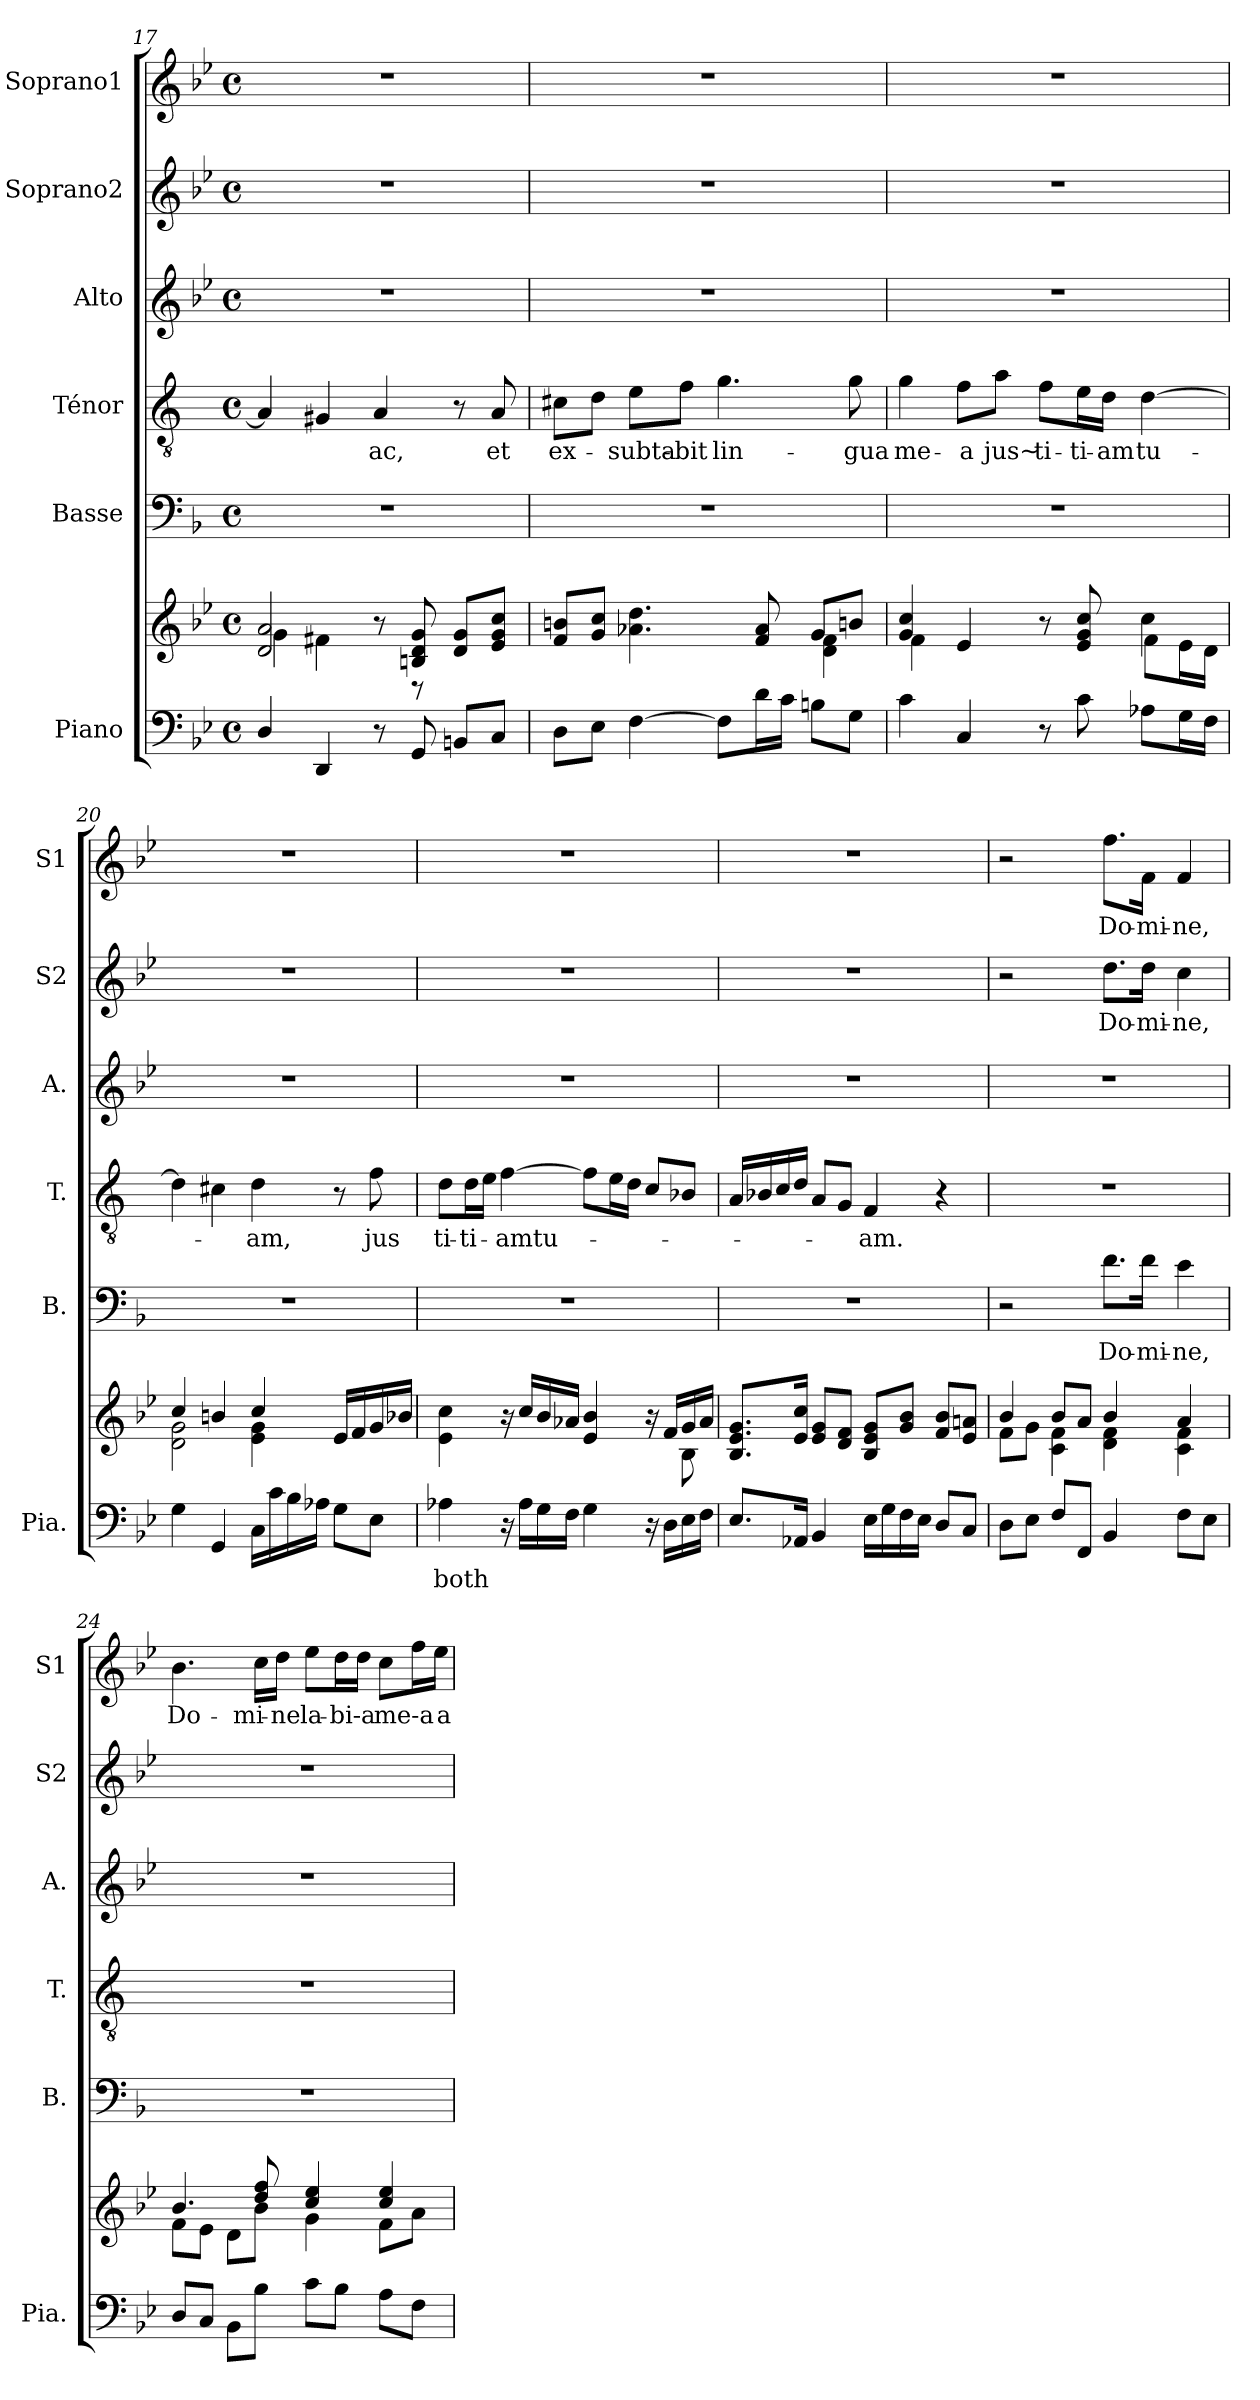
**kern	**text	**kern	**kern	**text	**kern	**text	**kern	**kern	**text	**kern	**text
*part6	*part6	*part6	*part5	*part5	*part4	*part4	*part3	*part2	*part2	*part1	*part1
*staff7	*staff7	*staff6	*staff5	*staff5	*staff4	*staff4	*staff3	*staff2	*staff2	*staff1	*staff1
*I"Piano	*	*	*I"Basse	*	*I"Ténor	*	*I"Alto	*I"Soprano2	*	*I"Soprano1	*
*I'Pia.	*	*	*I'B.	*	*I'T.	*	*I'A.	*I'S2	*	*I'S1	*
!!LO:LB:g=z
*clefF4	*	*clefG2	*clefF4	*	*clefGv2	*	*clefG2	*clefG2	*	*clefG2	*
*	*	*	*ITrd4c7	*	*ITrd1c2	*	*	*	*	*	*
*k[b-e-]	*	*k[b-e-]	*k[b-e-]	*	*k[b-e-]	*	*k[b-e-]	*k[b-e-]	*	*k[b-e-]	*
*M4/4	*	*M4/4	*M4/4	*	*M4/4	*	*M4/4	*M4/4	*	*M4/4	*
*met(c)	*	*met(c)	*met(c)	*	*met(c)	*	*met(c)	*met(c)	*	*met(c)	*
=17	=17	=17	=17	=17	=17	=17	=17	=17	=17	=17	=17
*	*	*^	*	*	*	*	*	*	*	*	*
4D/	.	2d/ 2a/	4g\	1r	.	4G/]	.	1r	1r	.	1r	.
4DD/	.	.	4f#X\	.	.	4F#X/	.	.	.	.	.	.
!	!	!	!	!	!	!	!LO:LY:b	!	!	!	!	!
8r	.	8r	8ryy	.	.	4G/	-ac,	.	.	.	.	.
8GG/	.	8Bn/ 8d/ 8g/	8r	.	.	.	.	.	.	.	.	.
8BBn/L	.	8d/ 8g/L	4ryy	.	.	8r	.	.	.	.	.	.
!	!	!	!	!	!	!	!LO:LY:b	!	!	!	!	!
8C/J	.	8e-/ 8g/ 8cc/J	.	.	.	8G/	et	.	.	.	.	.
=18	=18	=18	=18	=18	=18	=18	=18	=18	=18	=18	=18	=18
!	!	!	!	!	!	!	!LO:LY:b	!	!	!	!	!
8D\L	.	8f/ 8bn/L	2.ryy	1r	.	8Bn\L	ex-	1r	1r	.	1r	.
8E-\J	.	8g/ 8cc/J	.	.	.	8c\J	.	.	.	.	.	.
!	!	!	!	!	!	!	!LO:LY:b	!	!	!	!	!
[4F\	.	4.a-X\ 4.dd\	.	.	.	8d\L	-subta-	.	.	.	.	.
!	!	!	!	!	!	!	!LO:LY:b	!	!	!	!	!
.	.	.	.	.	.	8e-\J	-bit	.	.	.	.	.
!	!	!	!	!	!	!	!LO:LY:b	!	!	!	!	!
8F\L]	.	.	.	.	.	4.f\	lin-	.	.	.	.	.
16d\L	.	8f/ 8a-/	.	.	.	.	.	.	.	.	.	.
16c\JJ	.	.	.	.	.	.	.	.	.	.	.	.
8Bn\L	.	8g/L	4d\ 4f\	.	.	.	.	.	.	.	.	.
!	!	!	!	!	!	!	!LO:LY:b	!	!	!	!	!
8G\J	.	8bn/J	.	.	.	8f\	-gua	.	.	.	.	.
=19	=19	=19	=19	=19	=19	=19	=19	=19	=19	=19	=19	=19
!	!	!	!	!	!	!	!LO:LY:b	!	!	!	!	!
4c\	.	4g/ 4cc/	4f\	1r	.	4f\	me-	1r	1r	.	1r	.
!	!	!	!	!	!	!	!LO:LY:b	!	!	!	!	!
4C/	.	4e-/	2ryy	.	.	8e-\L	-a	.	.	.	.	.
!	!	!	!	!	!	!	!LO:LY:b	!	!	!	!	!
.	.	.	.	.	.	8g\J	jus~	.	.	.	.	.
!	!	!	!	!	!	!	!LO:LY:b	!	!	!	!	!
8r	.	8r	.	.	.	8e-\L	ti-	.	.	.	.	.
!	!	!	!	!	!	!	!LO:LY:b	!	!	!	!	!
8c\	.	8e-/ 8g/ 8cc/	.	.	.	16d\L	-ti-	.	.	.	.	.
!	!	!	!	!	!	!	!LO:LY:b	!	!	!	!	!
.	.	.	.	.	.	16c\JJ	-am	.	.	.	.	.
!	!	!	!	!	!	!	!LO:LY:b	!	!	!	!	!
8A-i\L	.	4cc\	8f\L	.	.	[4c\	tu-	.	.	.	.	.
16G\L	.	.	16e-\L	.	.	.	.	.	.	.	.	.
16F\JJ	.	.	16d\JJ	.	.	.	.	.	.	.	.	.
!!LO:LB:g=z
=20	=20	=20	=20	=20	=20	=20	=20	=20	=20	=20	=20	=20
4G\	.	4cc/	2d\ 2g\	1r	.	4c\]	.	1r	1r	.	1r	.
4GG/	.	4bn/	.	.	.	4Bn\	.	.	.	.	.	.
!	!	!	!	!	!	!	!LO:LY:b	!	!	!	!	!
16C\LL	.	4cc/	4e-\ 4g\	.	.	4c\	-am,	.	.	.	.	.
16c\	.	.	.	.	.	.	.	.	.	.	.	.
16B-\	.	.	.	.	.	.	.	.	.	.	.	.
16A-i\JJ	.	.	.	.	.	.	.	.	.	.	.	.
8G\L	.	16e-/LL	4ryy	.	.	8r	.	.	.	.	.	.
.	.	16f/	.	.	.	.	.	.	.	.	.	.
!	!	!	!	!	!	!	!LO:LY:b	!	!	!	!	!
8E-\J	.	16g/	.	.	.	8e-\	jus	.	.	.	.	.
.	.	16b-X/JJ	.	.	.	.	.	.	.	.	.	.
=21	=21	=21	=21	=21	=21	=21	=21	=21	=21	=21	=21	=21
!	!LO:LY:b	!	!	!	!	!	!LO:LY:b	!	!	!	!	!
4A-X\	both	4e-\ 4cc\	2..ryy	1r	.	8c\L	ti-	1r	1r	.	1r	.
!	!	!	!	!	!	!	!LO:LY:b	!	!	!	!	!
.	.	.	.	.	.	16c\L	-ti-	.	.	.	.	.
.	.	.	.	.	.	16d\JJ	.	.	.	.	.	.
!	!	!	!	!	!	!	!LO:LY:b	!	!	!	!	!
16r	.	16r	.	.	.	[4e-\	-amtu-	.	.	.	.	.
16A-\LL	.	16cc/LL	.	.	.	.	.	.	.	.	.	.
16G\	.	16b-/	.	.	.	.	.	.	.	.	.	.
16F\JJ	.	16a-X/JJ	.	.	.	.	.	.	.	.	.	.
4G\	.	4e-/ 4b-/	.	.	.	8e-\L]	.	.	.	.	.	.
.	.	.	.	.	.	16d\L	.	.	.	.	.	.
.	.	.	.	.	.	16c\JJ	.	.	.	.	.	.
16r	.	16r	.	.	.	8B-/L	.	.	.	.	.	.
16D\LL	.	16f/LL	.	.	.	.	.	.	.	.	.	.
16E-\	.	16g/	8B-\	.	.	8A-X/J	.	.	.	.	.	.
16F\JJ	.	16a-/JJ	.	.	.	.	.	.	.	.	.	.
*	*	*v	*v	*	*	*	*	*	*	*	*	*
=22	=22	=22	=22	=22	=22	=22	=22	=22	=22	=22	=22
8.E-/L	.	8.B-/ 8.e-/ 8.g/L	1r	.	16G/LL	.	1rdd	1r	.	1r	.
.	.	.	.	.	16A-X/	.	.	.	.	.	.
.	.	.	.	.	16B-/	.	.	.	.	.	.
16AA-X/Jk	.	16e-/ 16cc/Jk	.	.	16c/JJ	.	.	.	.	.	.
4BB-/	.	8e-/ 8g/L	.	.	8G/L	.	.	.	.	.	.
.	.	8d/ 8f/J	.	.	8F/J	.	.	.	.	.	.
!	!	!	!	!	!	!LO:LY:b	!	!	!	!	!
16E-\LL	.	8B-/ 8e-/ 8g/L	.	.	4E-/	am.	.	.	.	.	.
16G\	.	.	.	.	.	.	.	.	.	.	.
16F\	.	8g/ 8b-/J	.	.	.	.	.	.	.	.	.
16E-\JJ	.	.	.	.	.	.	.	.	.	.	.
8D/L	.	8f/ 8b-/L	.	.	4r	.	.	.	.	.	.
8C/J	.	8e-/ 8an/J	.	.	.	.	.	.	.	.	.
!!LO:LB:g=z
=23	=23	=23	=23	=23	=23	=23	=23	=23	=23	=23	=23
*	*	*^	*	*	*	*	*	*	*	*	*
8D\L	.	4b-/	8f\L	2r	.	1r	.	1r	2r	.	2r	.
8E-\J	.	.	8g\J	.	.	.	.	.	.	.	.	.
8F/L	.	8b-/L	4c\ 4f\	.	.	.	.	.	.	.	.	.
8FF/J	.	8a/J	.	.	.	.	.	.	.	.	.	.
!	!	!	!	!	!LO:LY:b	!	!	!	!	!LO:LY:b	!	!LO:LY:b
4BB-/	.	4b-/	4d\ 4f\	8.B-\L	Do-	.	.	.	8.dd\L	Do-	8.ff\L	-Do-
!	!	!	!	!	!LO:LY:b	!	!	!	!	!LO:LY:b	!	!LO:LY:b
.	.	.	.	16B-\Jk	-mi-	.	.	.	16dd\Jk	-mi-	16f\Jk	-mi-
!	!	!	!	!	!LO:LY:b	!	!	!	!	!LO:LY:b	!	!LO:LY:b
8F\L	.	4a/	4c\ 4f\	4A\	-ne,	.	.	.	4cc\	-ne,	4f/	-ne,
8E-\J	.	.	.	.	.	.	.	.	.	.	.	.
=24	=24	=24	=24	=24	=24	=24	=24	=24	=24	=24	=24	=24
!	!	!	!	!	!	!	!	!	!	!	!	!LO:LY:b
8D/L	.	4.b-/	8f\L	1r	.	1r	.	1rdd	1r	.	4.b-\	Do-
8C/J	.	.	8e-\J	.	.	.	.	.	.	.	.	.
8BB-\L	.	.	8d\L	.	.	.	.	.	.	.	.	.
!	!	!	!	!	!	!	!	!	!	!	!	!LO:LY:b
8B-\J	.	8dd/ 8ff/	8b-\J	.	.	.	.	.	.	.	16cc\LL	-mi-
!	!	!	!	!	!	!	!	!	!	!	!	!LO:LY:b
.	.	.	.	.	.	.	.	.	.	.	16dd\JJ	-ne
!	!	!	!	!	!	!	!	!	!	!	!	!LO:LY:b
8c\L	.	4cc/ 4ee-/	4g\	.	.	.	.	.	.	.	8ee-\L	la-
!	!	!	!	!	!	!	!	!	!	!	!	!LO:LY:b
8B-\J	.	.	.	.	.	.	.	.	.	.	16dd\L	-bi-a
.	.	.	.	.	.	.	.	.	.	.	16dd\JJ	.
!	!	!	!	!	!	!	!	!	!	!	!	!LO:LY:b
8A\L	.	4cc/ 4ee-/	8f\L	.	.	.	.	.	.	.	8cc\L	me-a
8F\J	.	.	8a\J	.	.	.	.	.	.	.	16ff\L	.
!	!	!	!	!	!	!	!	!	!	!	!	!LO:LY:b
.	.	.	.	.	.	.	.	.	.	.	16ee-\JJ	a--
*	*	*v	*v	*	*	*	*	*	*	*	*	*
=	=	=	=	=	=	=	=	=	=	=	=
*-	*-	*-	*-	*-	*-	*-	*-	*-	*-	*-	*-
